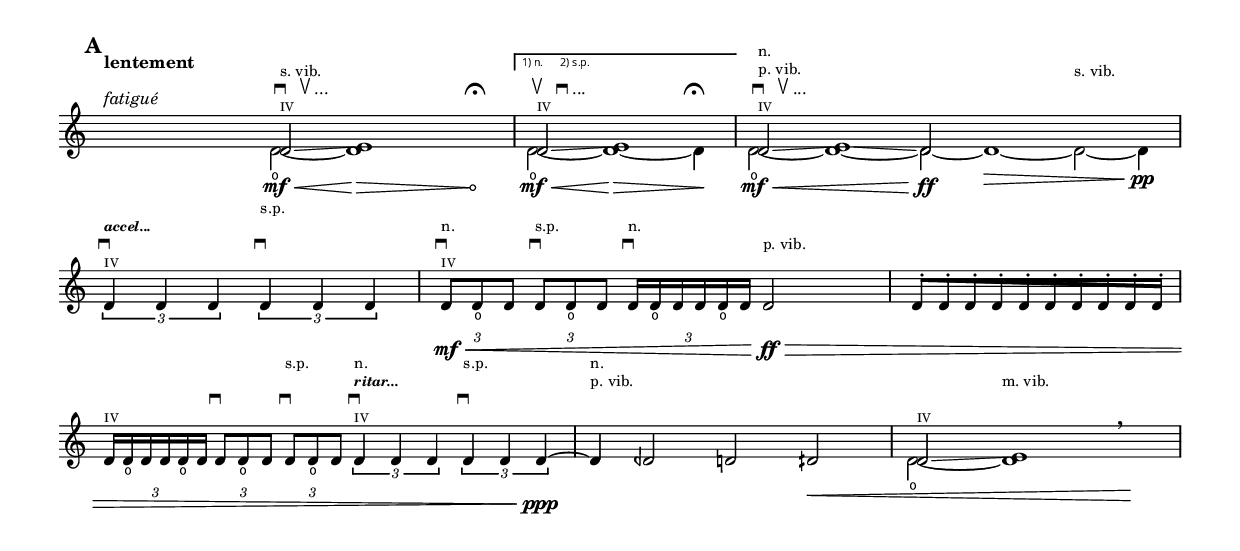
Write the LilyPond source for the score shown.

% #!lilypond lcp-extract.ly -*- coding: utf-8; -*-

%%%
%%% les-cinq-pieds:
%%% extract for the lilypond documentaton project
%%%

%% Title:	Les cinq pieds
%% Composer: 	David Séverin
%% Date:	Juillet 2007
%% Instrument:	Violon Solo
%% Dedication:	A mon épouse Lívia De Souza Vidal
%% Additional:	avec l'aide de Krzysztof Wagenaar

%% Statement:

%% Here by, I, the composer, agree that this extract of my composition
%% be in the public domain and can be part of, used and presented in
%% the Lilypond Documention Project.

%% Statement Date: Octber the 9th, 2008


\version "2.11.61"
#(set-global-staff-size 15)

%%%
%%% Abreviations
%%%

db         = \markup { \musicglyph #"scripts.downbow" }
dub        = \markup { \line { \musicglyph #"scripts.downbow" " " \musicglyph #"scripts.upbow" } }
dubetc     = \markup { \line { \musicglyph #"scripts.downbow" " " \musicglyph #"scripts.upbow" "..." } }

ub         = \markup { \musicglyph #"scripts.upbow" }
udb        = \markup { \line { \musicglyph #"scripts.upbow" " " \musicglyph #"scripts.downbow" } }
udbetc     = \markup { \line { \musicglyph #"scripts.upbow" " " \musicglyph #"scripts.downbow" "..." } }

fermaTa    = \markup \musicglyph #"scripts.ufermata"

accel   = \markup \tiny \italic \bold "accel..."
ritar   = \markup \tiny \italic \bold "ritar..."

ignore     = \override NoteColumn #'ignore-collision = ##t


%%
%% Strings
%%

svib           = \markup \small "s. vib."
pvib           = \markup \small "p. vib."
mvib           = \markup \small "m. vib."
sulp           = \markup \small "s.p."
norm           = \markup \small "n."

quatre         = \markup \teeny "IV"


%%
%% Shifting Notes
%%

shift      = \once \override NoteColumn #'force-hshift = #0.9
shifta     = \once \override NoteColumn #'force-hshift = #1.2
shiftb     = \once \override NoteColumn #'force-hshift = #1.4


%%
%% Hairpin
%%

% aniente        = "a niente"
aniente        = \once \override Hairpin #'circled-tip = ##t


%%
%% Tuplets
%%

tupletbp       = \once \override Staff.TupletBracket #'padding = #2.25


%%
%% Flag [Note Head - Stem]
%%

noflag         = \once \override Stem #'flag-style = #'no-flag

%%%
%%% Functions
%%%

#(define-markup-command (colmark layout props args)
  (markup-list?)
  (let ((entries (cons (list '(baseline-skip . 2.3)) props)
       ))
   (interpret-markup layout entries
    (make-column-markup
     (map (lambda (arg)
	   (markup arg))
      (reverse args))))))


%%%
%%% Instruments
%%%

ViolinSolo = \relative c' {

  \voiceOne

  \set Score.markFormatter     =  #format-mark-box-numbers
  \override Score.VoltaBracket #'font-name                  = #"sans"
  \override Score.VoltaBracket #'extra-offset               = #'(0 . 1)
  \override SpacingSpanner     #'uniform-stretching         = ##t


  %% Measure 1
  \time 25/8
  \mark \default
  r2 ^\markup \colmark { \italic "fatigué" " " \bold "lentement"} r4 r r8
  <<
    { \shift d2 \glissando ^\markup \colmark { \quatre \dubetc \svib } \shifta e1 } \\
    { d2 \open \mf \< ~ \aniente d1  \! \> r4 r ^\markup \colmark { " " \fermaTa } \! }
  >>


  %% Measure 2
  \time 7/4
  \set Score.repeatCommands = #'((volta "1) n.      2) s.p."))
  <<
    { \shift d2 \glissando ^\markup \colmark { \quatre \udbetc } \shifta e1 } \\
    { d2 \open \mf \< ~ d1 \! \> ~ d4 ^\markup \colmark { " " \fermaTa } \! }
  >>
  \set Score.repeatCommands = #'((volta #f))


  %% Measure 3
  \time 15/4
  <<
    { \shift d2 \glissando ^\markup \colmark { \quatre \dubetc \pvib \norm } \shifta e1 \glissando d2 } \\
    { d2 \open \mf \< ~ d1 ~ d2 \ff  ~ d1 \> ~ d2 ^\markup \colmark { " " " " \svib } ~ d4 \pp}
  >>
  \break

  %% Measure 4
  \time 4/4
  \stemUp
  \tupletDown
  \times 2/3 { d4 ^\markup \colmark { \quatre \db \accel } d d }
  \times 2/3 { d4 ^\markup \colmark { " " \db " " \sulp } d d }



  %% Measure 5
  \time 5/4
  \tupletbp \times 2/3 { d8 \mf \< ^\markup \colmark { \quatre \db \norm } d _\open d }
  \tupletbp \times 2/3 { d8 ^\markup \colmark { " " \db \sulp } d _\open d }
  \tupletbp \times 2/3 { d16 ^\markup \colmark { " " \db \norm } d _\open d d d _\open d }
  d2 \ff ^\markup \colmark { " " \pvib } \>


  %% Measure 6
  \time 5/8
  \once \override Beam #'grow-direction = #RIGHT  % \featherDurations #(ly:make-moment 2 3)
  { d16 \staccato
    [ d \staccato d \staccato d \staccato d \staccato d \staccato d \staccato d \staccato d \staccato d \staccato]
  }
  \break


  %% Measure 7
  \time 7/4
  \tupletbp \times 2/3 { d16 ^\markup \colmark { \quatre } d _\open d d d _\open d }
  \tupletbp \times 2/3 { d8 ^\markup \colmark { " " \db } d _\open d }
  \tupletbp \times 2/3 { d8 ^\markup \colmark { " " \db " " \sulp } d _\open d }
  \times 2/3 { d4 ^\markup \colmark { \quatre \db \ritar \norm } d d }
  \times 2/3 { d4 ^\markup \colmark { " " \db " " \sulp } d d \ppp ~ }


  %% Measure 8
  d4 ^\markup \colmark { " " " " \pvib \norm }
  deh2 d dih \<


  %% Measure 9
  <<
    { \shift d2 \glissando ^\markup \colmark { \quatre } \shifta e1 } \\
    { d2 \open ~ d1  ^\markup \colmark { " " " " \mvib } }
  >>
  \breathe r4 \!

}


%%%
%%% Score
%%%

\score {

  <<
    \relative <<
      \new Staff \ViolinSolo
    >>

    \override Score.Rest #'transparent = ##t
    \set Score.defaultBarType          = "empty"
  >>

  \layout  {
    indent       = 0.0
    \context {
      \Staff
      \remove "Time_signature_engraver"
    }
    \context {
      \Score
      \remove "Bar_number_engraver"
    }
  }
}
